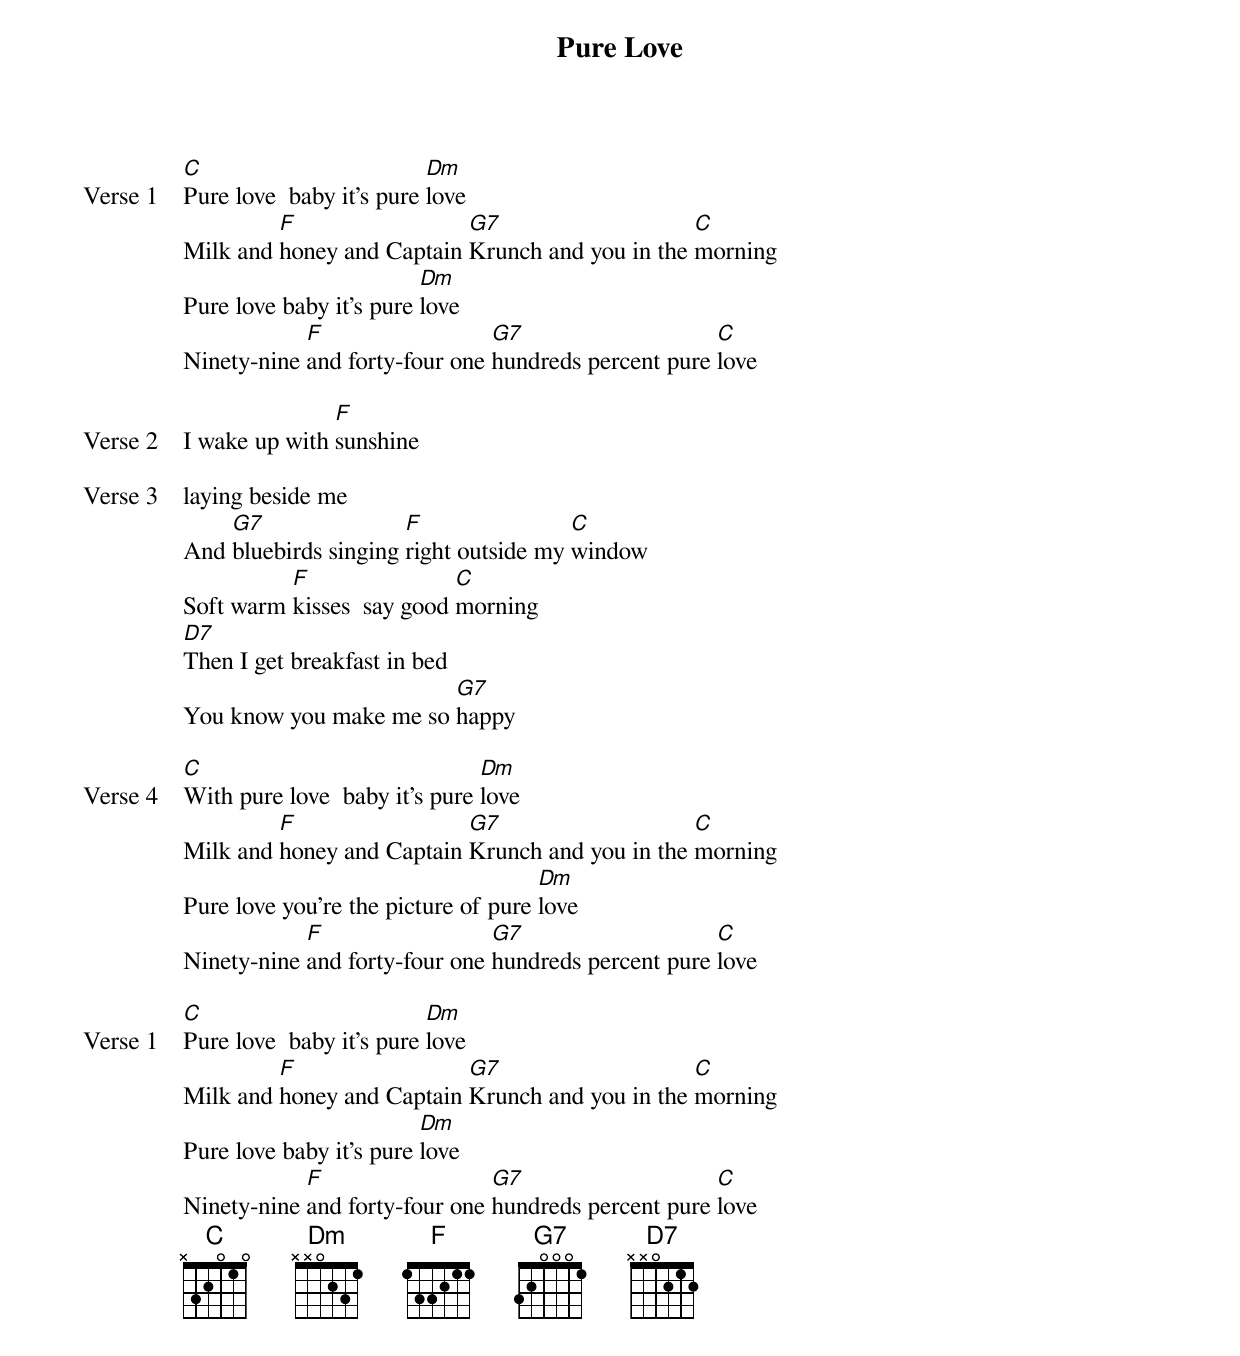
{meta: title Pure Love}
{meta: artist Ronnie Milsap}
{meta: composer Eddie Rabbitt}
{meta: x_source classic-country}
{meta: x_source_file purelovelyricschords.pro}
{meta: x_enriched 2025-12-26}

{start_of_verse: Verse 1}
[C]Pure love  baby it's pure [Dm]love
Milk and [F]honey and Captain [G7]Krunch and you in the [C]morning
Pure love baby it's pure [Dm]love
Ninety-nine [F]and forty-four one [G7]hundreds percent pure [C]love
{end_of_verse}

{start_of_verse: Verse 2}
I wake up with [F]sunshine
{end_of_verse}

{start_of_verse: Verse 3}
laying beside me
And [G7]bluebirds singing [F]right outside my [C]window
Soft warm [F]kisses  say good [C]morning
[D7]Then I get breakfast in bed
You know you make me so [G7]happy
{end_of_verse}

{start_of_verse: Verse 4}
[C]With pure love  baby it's pure [Dm]love
Milk and [F]honey and Captain [G7]Krunch and you in the [C]morning
Pure love you're the picture of pure [Dm]love
Ninety-nine [F]and forty-four one [G7]hundreds percent pure [C]love
{end_of_verse}

{start_of_verse: Verse 1}
[C]Pure love  baby it's pure [Dm]love
Milk and [F]honey and Captain [G7]Krunch and you in the [C]morning
Pure love baby it's pure [Dm]love
Ninety-nine [F]and forty-four one [G7]hundreds percent pure [C]love
{end_of_verse}
